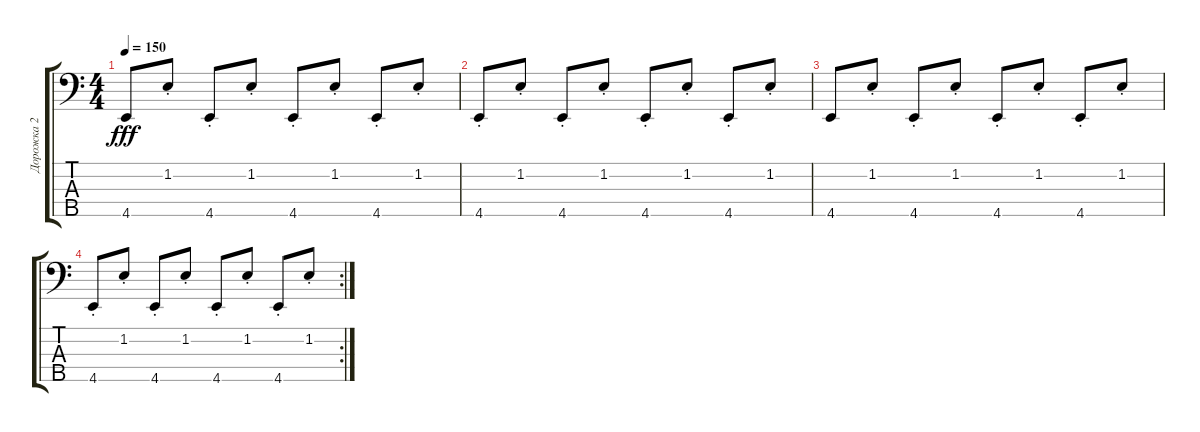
\track ("Дорожка 2" "Дорожка 2") {instrument electricbassfinger}
\staff {score tabs}
\tuning (Ab2 Eb2 Bb1 F1 C1) {hide}
\ts (4 4)
\tempo 150
\clef f4
\ks c
4.5.8{dy fff} 1.2{st}.8 4.5{st}.8 1.2{st}.8 4.5{st}.8 1.2{st}.8 4.5{st}.8 1.2{st}.8 |
4.5{st}.8 1.2{st}.8 4.5{st}.8 1.2{st}.8 4.5{st}.8 1.2{st}.8 4.5{st}.8 1.2{st}.8 |
4.5.8 1.2{st}.8 4.5{st}.8 1.2{st}.8 4.5{st}.8 1.2{st}.8 4.5{st}.8 1.2{st}.8 |
\rc 2
4.5{st}.8 1.2{st}.8 4.5{st}.8 1.2{st}.8 4.5{st}.8 1.2{st}.8 4.5{st}.8 1.2{st}.8
